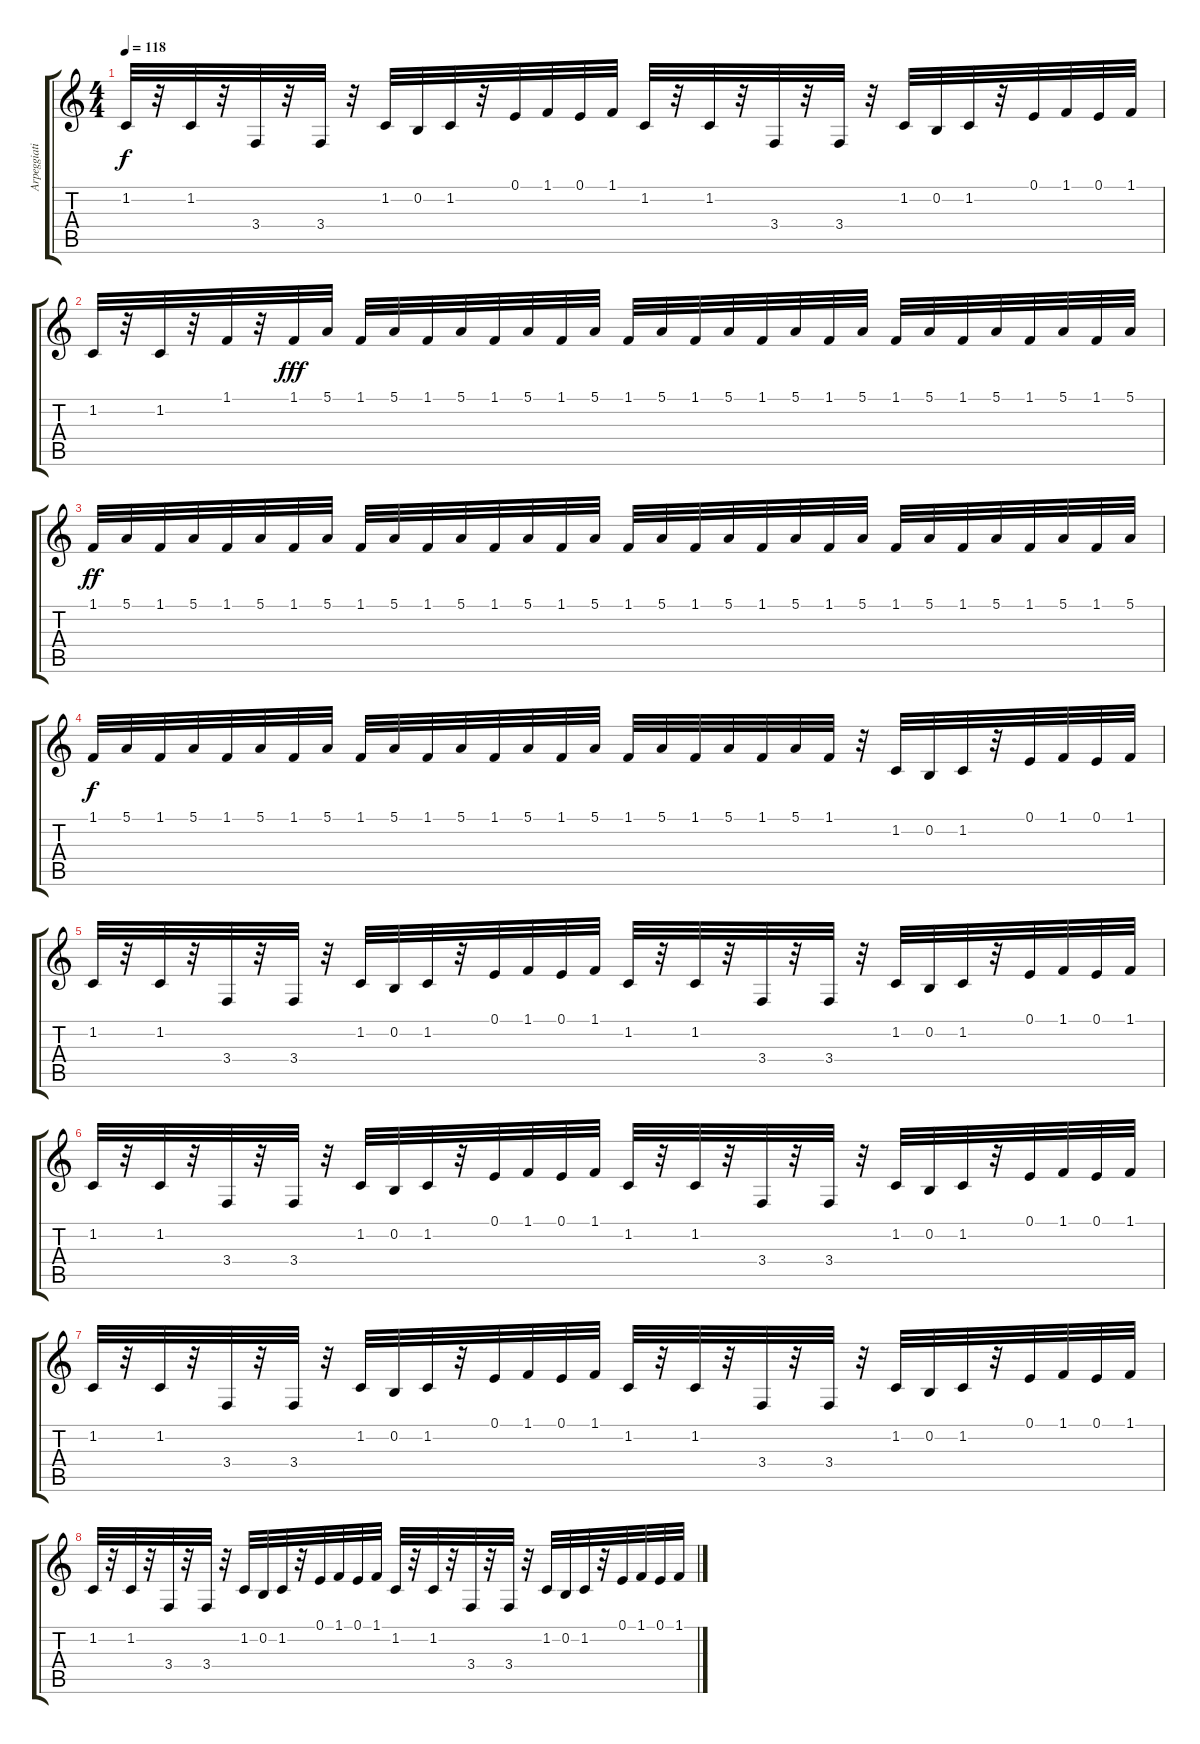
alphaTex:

\track ("Arpeggiation" "Arpeggiati") {instrument flute}
\staff {score tabs}
\tuning (E4 B3 G3 D3 A2 E2) {hide}
\ts (4 4)
\tempo 118
\clef g2
\ks c
1.2.32{dy f} r.32 1.2.32 r.32 3.4.32 r.32 3.4.32 r.32 1.2.32 0.2.32 1.2.32 r.32 0.1.32 1.1.32 0.1.32 1.1.32 1.2.32 r.32 1.2.32 r.32 3.4.32 r.32 3.4.32 r.32 1.2.32 0.2.32 1.2.32 r.32 0.1.32 1.1.32 0.1.32 1.1.32 |
1.2.32 r.32 1.2.32 r.32 1.1.32 r.32 1.1.32{dy fff} 5.1.32 1.1.32 5.1.32 1.1.32 5.1.32 1.1.32 5.1.32 1.1.32 5.1.32 1.1.32 5.1.32 1.1.32 5.1.32 1.1.32 5.1.32 1.1.32 5.1.32 1.1.32 5.1.32 1.1.32 5.1.32 1.1.32 5.1.32 1.1.32 5.1.32 |
1.1.32{dy ff} 5.1.32 1.1.32 5.1.32 1.1.32 5.1.32 1.1.32 5.1.32 1.1.32 5.1.32 1.1.32 5.1.32 1.1.32 5.1.32 1.1.32 5.1.32 1.1.32 5.1.32 1.1.32 5.1.32 1.1.32 5.1.32 1.1.32 5.1.32 1.1.32 5.1.32 1.1.32 5.1.32 1.1.32 5.1.32 1.1.32 5.1.32 |
1.1.32{dy f} 5.1.32 1.1.32 5.1.32 1.1.32 5.1.32 1.1.32 5.1.32 1.1.32 5.1.32 1.1.32 5.1.32 1.1.32 5.1.32 1.1.32 5.1.32 1.1.32 5.1.32 1.1.32 5.1.32 1.1.32 5.1.32 1.1.32 r.32 1.2.32 0.2.32 1.2.32 r.32 0.1.32 1.1.32 0.1.32 1.1.32 |
1.2.32 r.32 1.2.32 r.32 3.4.32 r.32 3.4.32 r.32 1.2.32 0.2.32 1.2.32 r.32 0.1.32 1.1.32 0.1.32 1.1.32 1.2.32 r.32 1.2.32 r.32 3.4.32 r.32 3.4.32 r.32 1.2.32 0.2.32 1.2.32 r.32 0.1.32 1.1.32 0.1.32 1.1.32 |
1.2.32 r.32 1.2.32 r.32 3.4.32 r.32 3.4.32 r.32 1.2.32 0.2.32 1.2.32 r.32 0.1.32 1.1.32 0.1.32 1.1.32 1.2.32 r.32 1.2.32 r.32 3.4.32 r.32 3.4.32 r.32 1.2.32 0.2.32 1.2.32 r.32 0.1.32 1.1.32 0.1.32 1.1.32 |
1.2.32 r.32 1.2.32 r.32 3.4.32 r.32 3.4.32 r.32 1.2.32 0.2.32 1.2.32 r.32 0.1.32 1.1.32 0.1.32 1.1.32 1.2.32 r.32 1.2.32 r.32 3.4.32 r.32 3.4.32 r.32 1.2.32 0.2.32 1.2.32 r.32 0.1.32 1.1.32 0.1.32 1.1.32 |
1.2.32 r.32 1.2.32 r.32 3.4.32 r.32 3.4.32 r.32 1.2.32 0.2.32 1.2.32 r.32 0.1.32 1.1.32 0.1.32 1.1.32 1.2.32 r.32 1.2.32 r.32 3.4.32 r.32 3.4.32 r.32 1.2.32 0.2.32 1.2.32 r.32 0.1.32 1.1.32 0.1.32 1.1.32
